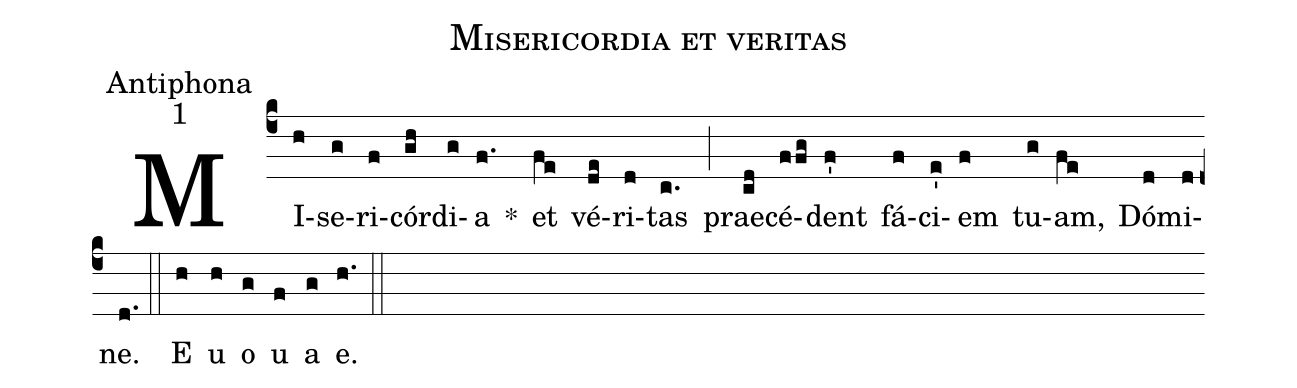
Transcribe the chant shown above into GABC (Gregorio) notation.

name:Misericordia et veritas;
office-part:Antiphona;
mode:1;
%%
(c4) MI(h)se(g)ri(f)cór(gh)di(g)a(f.) *() et(fe) vé(de)ri(d)tas(c.) (;) prae(cd)cé(ffg)dent(f') fá(f)ci(e')em(f) tu(g)am,(fe) Dó(d)mi(d)ne.(d.) (::) <eu>E(h) u(h) o(g) u(f) a(g) e.</eu>(h.) (::)
